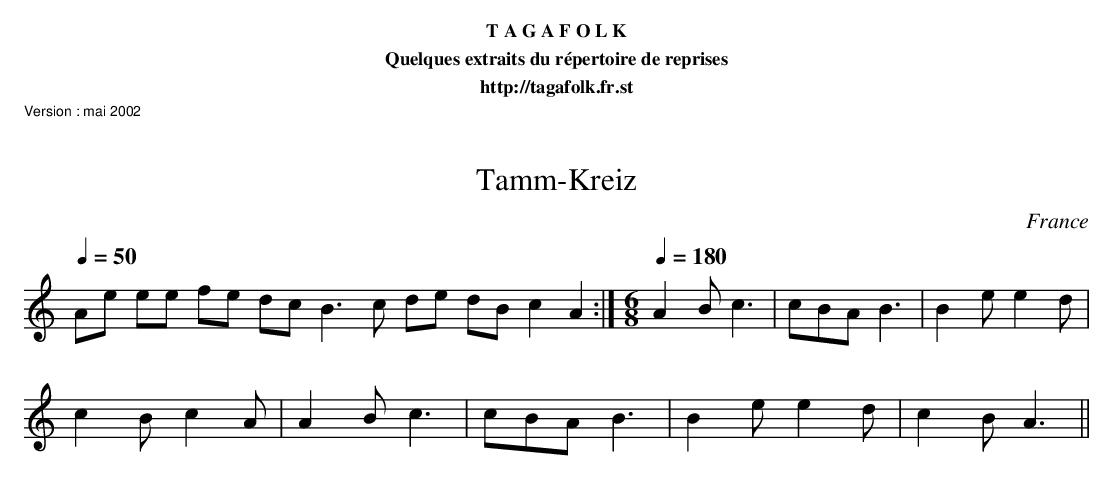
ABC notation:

X:1
T:Tamm-Kreiz
O:France
M:none
L:1/8
Q:1/4=50
K:C
Ae ee fe dc B3 c de dB c2A2 :| [M:6/8][Q:1/4=180] A2 B c3 | cBA B3 | B2 ee2 d |
 c2 Bc2 A | A2 Bc3 | cBA B3 | B2 ee2 d | c2 BA3 ||
